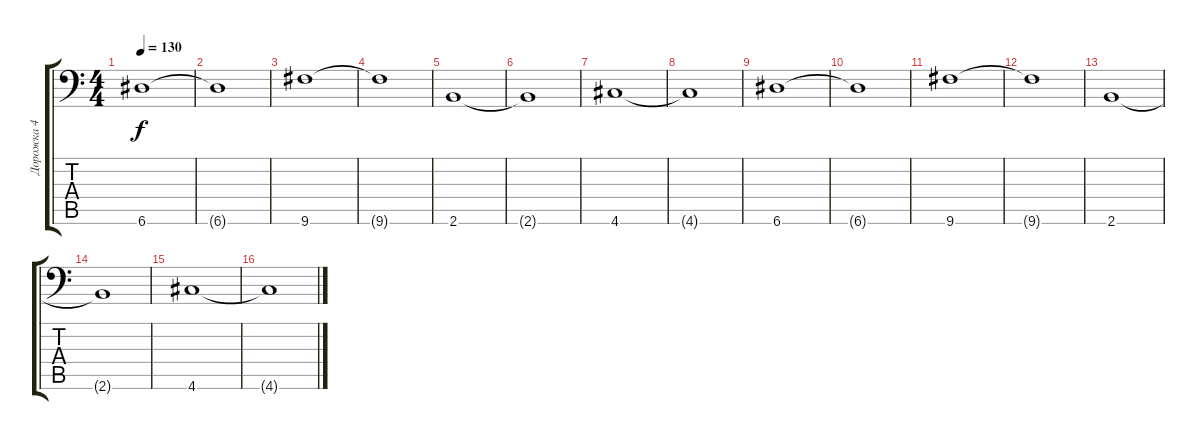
\track ("Дорожка 4" "Дорожка 4") {instrument electricbassfinger}
\staff {score tabs}
\tuning (B3 Gb3 D3 A2 E2 A1) {hide}
\ts (4 4)
\tempo 130
\clef f4
\ks c
6.6.1{dy f} |
6.6{t}.1 |
9.6.1 |
9.6{t}.1 |
2.6.1 |
2.6{t}.1 |
4.6.1 |
4.6{t}.1 |
6.6.1 |
6.6{t}.1 |
9.6.1 |
9.6{t}.1 |
2.6.1 |
2.6{t}.1 |
4.6.1 |
4.6{t}.1
